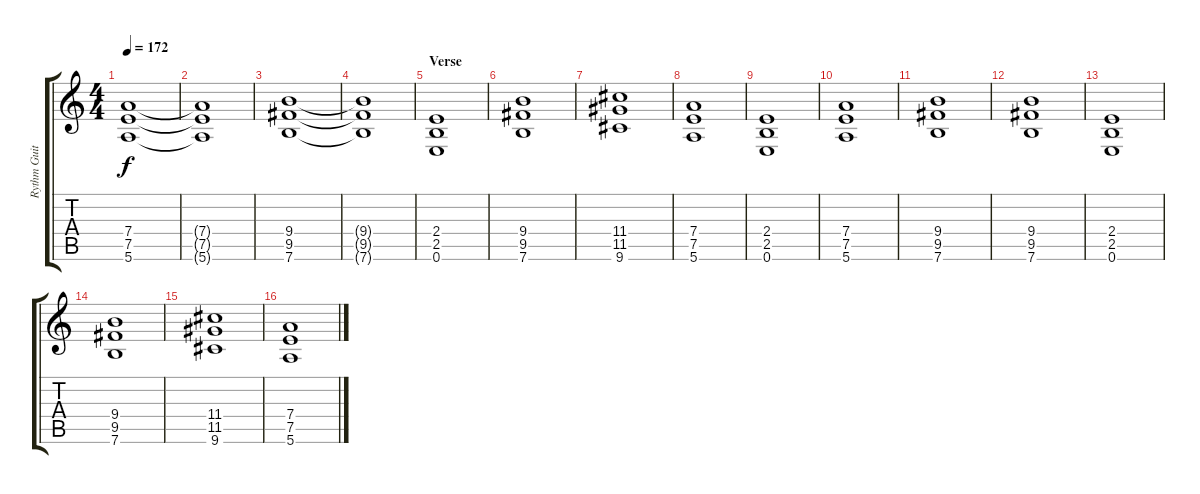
\track ("Rythm Guitar 1" "Rythm Guit") {instrument overdrivenguitar}
\staff {score tabs}
\tuning (E4 B3 G3 D3 A2 E2) {hide}
\ts (4 4)
\tempo 172
\clef g2
\ks c
(7.4 7.5 5.6).1{dy f} |
(7.4{t} 7.5{t} 5.6{t}).1 |
(9.4 9.5 7.6).1 |
(9.4{t} 9.5{t} 7.6{t}).1 |
\section ("" "Verse")
(2.4 2.5 0.6).1 |
(9.4 9.5 7.6).1 |
(11.4 11.5 9.6).1 |
(7.4 7.5 5.6).1 |
(2.4 2.5 0.6).1 |
(7.4 7.5 5.6).1 |
(9.4 9.5 7.6).1 |
(9.4 9.5 7.6).1 |
(2.4 2.5 0.6).1 |
(9.4 9.5 7.6).1 |
(11.4 11.5 9.6).1 |
(7.4 7.5 5.6).1
